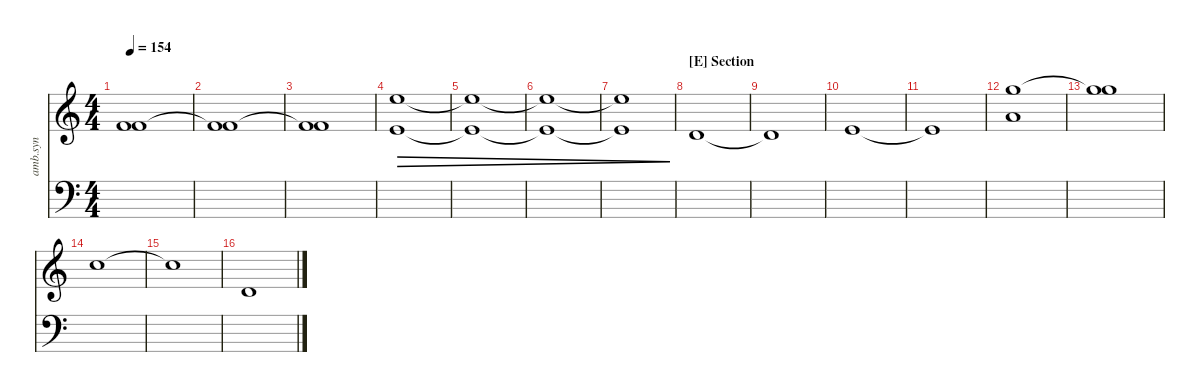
\defaultSystemsLayout 4
\hideDynamics
\bracketExtendMode nobrackets
\otherSystemsTrackNameOrientation horizontal
\track ("Ambient Synthesizer" "amb.syn") {instrument lead7fifths}
\staff {score}
\tuning (E4 B3 G3 D3 A2 E2)
\ts (4 4)
\tempo 154
\clef g2
\ks c
(1.1{t} 1.1{t}).1{dy mp beam Down} |
(1.1{t} 1.1{t}).1{beam Down} |
(1.1{t} 1.1{t}).1{beam Down} |
(9.3 12.1).1{dec beam Up} |
(9.3{t} 12.1{t}).1{dec beam Up} |
(9.3{t} 12.1{t}).1{dec beam Up} |
(9.3{t} 12.1{t}).1{dec beam Up} |
\section ("E" "Section")
-2.1.1{dy fff beam Up} |
-2.1{t}.1{beam Up} |
0.1.1{beam Up} |
0.1{t}.1{beam Up} |
(5.1 15.1).1{beam Down} |
(15.1{t} 15.1{t}).1{beam Down} |
8.1.1{beam Down} |
8.1{t}.1{beam Down} |
-2.1.1{beam Up}
\staff {score}
\tuning (G2 D2 A1 E1 B0)
\clef f4
\ottava regular
\simile none
\ks c
|
|
|
|
|
|
|
|
|
|
|
|
|
|
|
